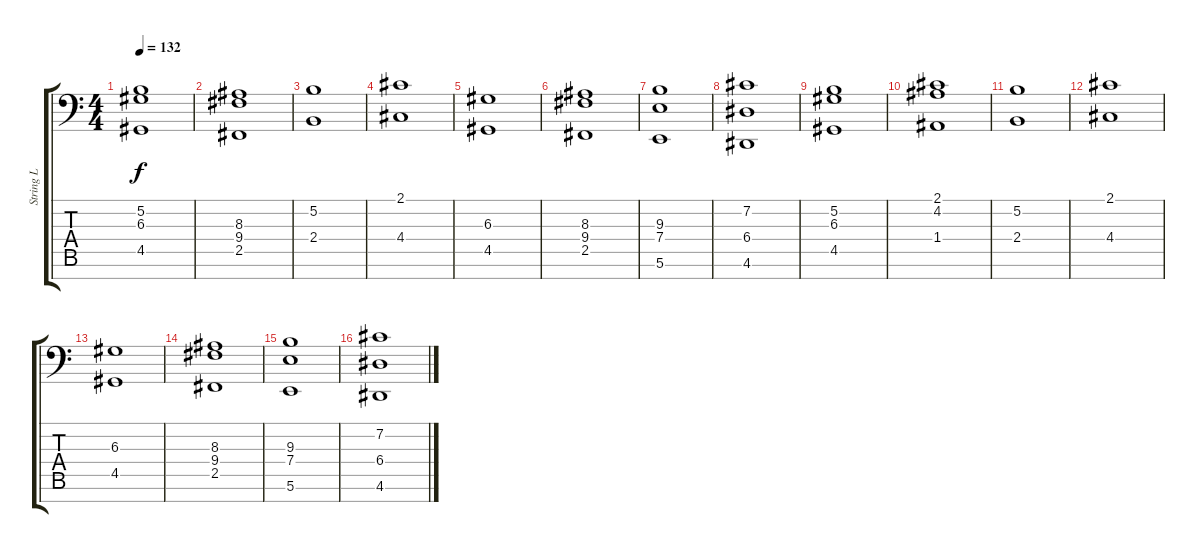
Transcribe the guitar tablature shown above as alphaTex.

\track ("String L" "String L") {instrument synthstrings2}
\staff {score tabs}
\tuning (B3 Gb3 D3 A2 E2 B1 Gb1) {hide}
\ts (4 4)
\tempo 132
\clef f4
\ks c
(5.2 6.3 4.5).1{dy f} |
(8.3 9.4 2.5).1 |
(5.2 2.4).1 |
(2.1 4.4).1 |
(6.3 4.5).1 |
(8.3 9.4 2.5).1 |
(9.3 7.4 5.6).1 |
(7.2 6.4 4.6).1 |
(5.2 6.3 4.5).1 |
(2.1 4.2 1.4).1 |
(5.2 2.4).1 |
(2.1 4.4).1 |
(6.3 4.5).1 |
(8.3 9.4 2.5).1 |
(9.3 7.4 5.6).1 |
(7.2 6.4 4.6).1
